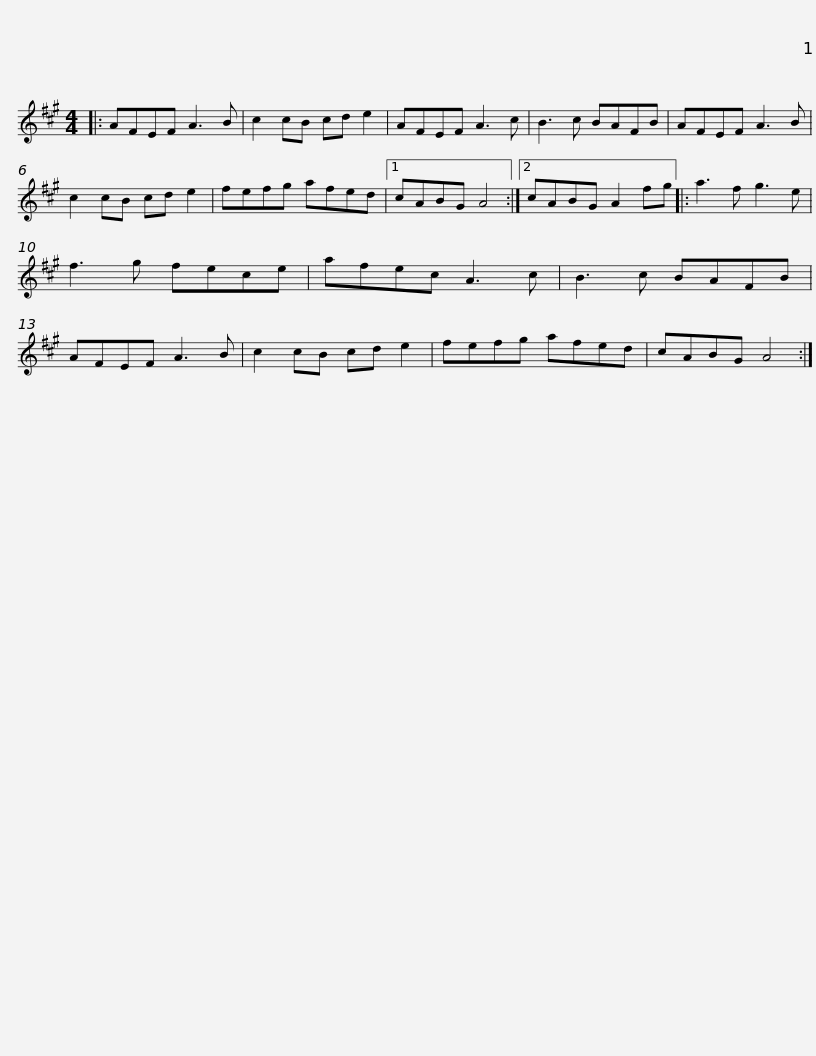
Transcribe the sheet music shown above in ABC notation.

X:1
L:1/8
M:4/4
I:linebreak $
K:A
V:1 treble
V:1
|: AFEF A3 B | c2 cB cd e2 | AFEF A3 c | B3 c BAFB | AFEF A3 B | %5
 c2 cB cd e2 |$ fefg afed |1 cABG A4 :|2 cABG A2 fg |: a3 f g3 e | %10
 f3 g fece | afec A3 c |$ B3 c BAFB | AFEF A3 B | c2 cB cd e2 | %15
 fefg afed | cABG A4 :| %17
